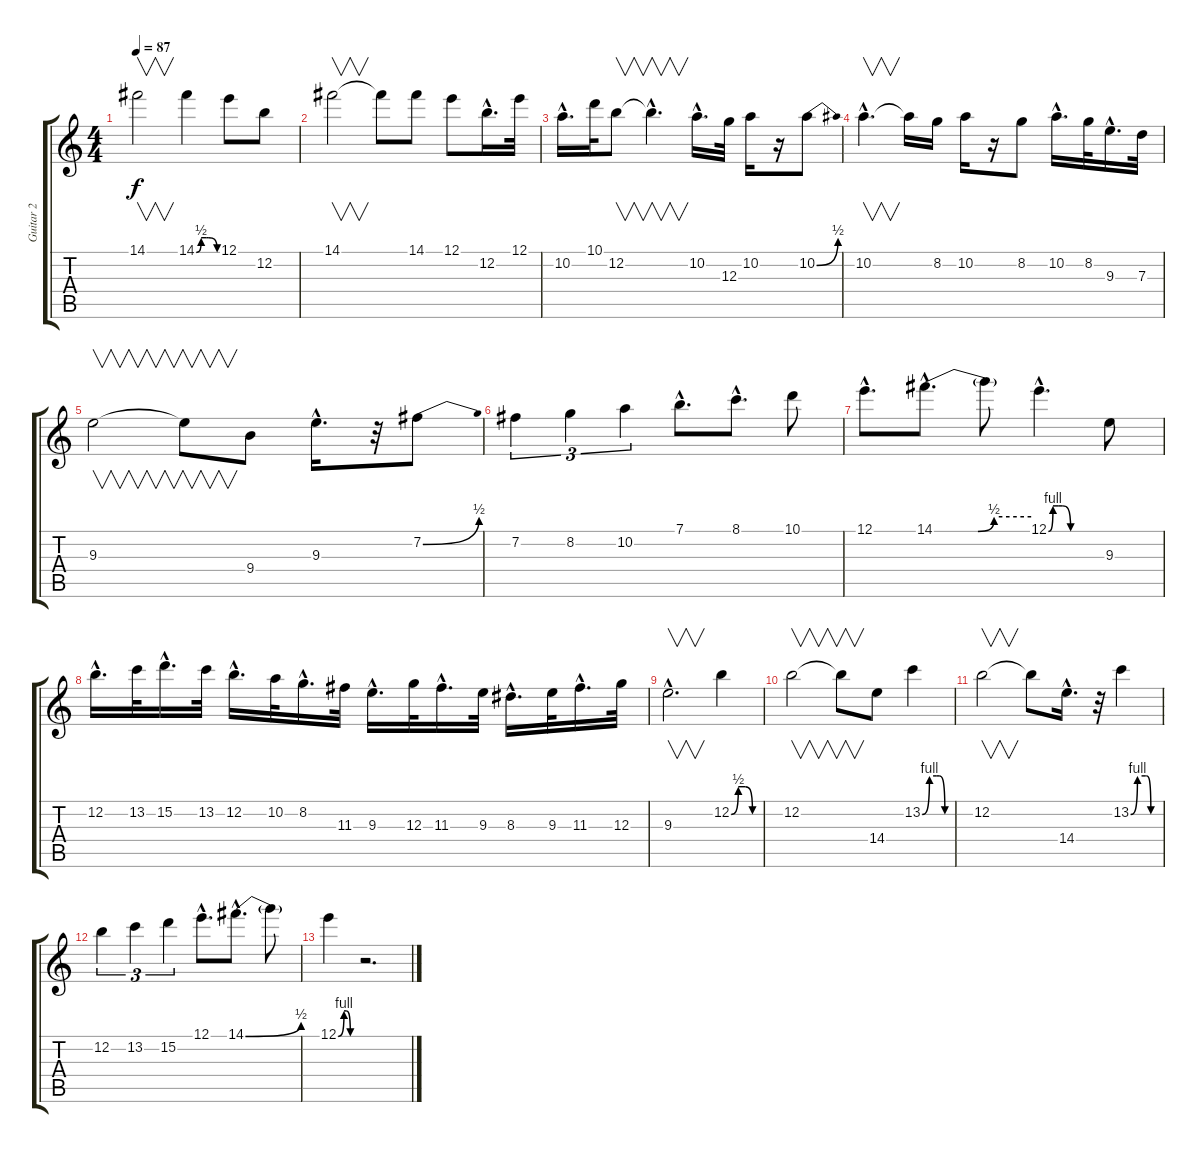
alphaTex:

\track ("Guitar 2" "Guitar 2") {instrument overdrivenguitar}
\staff {score tabs}
\tuning (E4 B3 G3 D3 A2 E2) {hide}
\ts (4 4)
\tempo 87
\clef g2
\ks c
14.1.2{v dy f} 14.1{be (custom 0 0 14 2 30 2 36 2 60 0)}.4 12.1.8 12.2.8 |
14.1.2{v} 14.1{t}.8 14.1.8 12.1.8 12.2{hac}.16{d} 12.1.32 |
10.2{hac}.16{d} 10.1.32 12.2.8{v} 12.2{hac t}.4{v d} 10.2{hac}.16{d} 12.3.32 10.2.16 r.16 10.2{be (bend 0 0 60 2)}.8 |
10.2{hac}.4{v d} 10.2{t}.16 8.2.16 10.2.16 r.16 8.2.8 10.2{hac}.16{d} 8.2.32 9.3{hac}.16{d} 7.3.32 |
9.3.2{v} 9.3{t}.8{v} 9.4.8 9.3{hac}.16{d} r.32 7.2{be (bend 0 0 60 2)}.8 |
7.2.4{tu (3 2)} 8.2.4{tu (3 2)} 10.2.4{tu (3 2)} 7.1{hac}.8{d} 8.1{hac}.8{d} 10.1.8 |
12.1{hac}.8{d} 14.1{be (custom 0 0 19 0 27 0 37 2 60 2) hac}.8{d} 14.1{t}.8 12.1{be (custom 0 0 5 4 11 4 16 4 25 0 31 0 34 0 45 0 60 0) hac}.4{d} 9.3.8 |
12.2{hac}.16{d} 13.2.32 15.2{hac}.16{d} 13.2.32 12.2{hac}.16{d} 10.2.32 8.2{hac}.16{d} 11.3.32 9.3{hac}.16{d} 12.3.32 11.3{hac}.16{d} 9.3.32 8.3{hac}.16{d} 9.3.32 11.3{hac}.16{d} 12.3.32 |
9.3{hac}.2{v d} 12.2{be (custom 0 0 15 2 30 2 45 0 60 0)}.4 |
12.2.2{v} 12.2{t}.8{v} 14.4.8 13.2{be (custom 0 0 15 4 30 4 35 4 47 0 60 0)}.4 |
12.2.2{v} 12.2{t}.8 14.4{hac}.16{d} r.32 13.2{be (custom 0 0 14 4 30 4 33 4 42 0 44 0 46 0 60 0)}.4 |
12.2.4{tu (3 2)} 13.2.4{tu (3 2)} 15.2.4{tu (3 2)} 12.1{hac}.8{d} 14.1{be (bend 0 0 60 2) hac}.8{d} 14.1{t}.8 |
12.1{be (custom 0 0 19 4 26 4 40 0 60 0)}.4 r.2{d}
